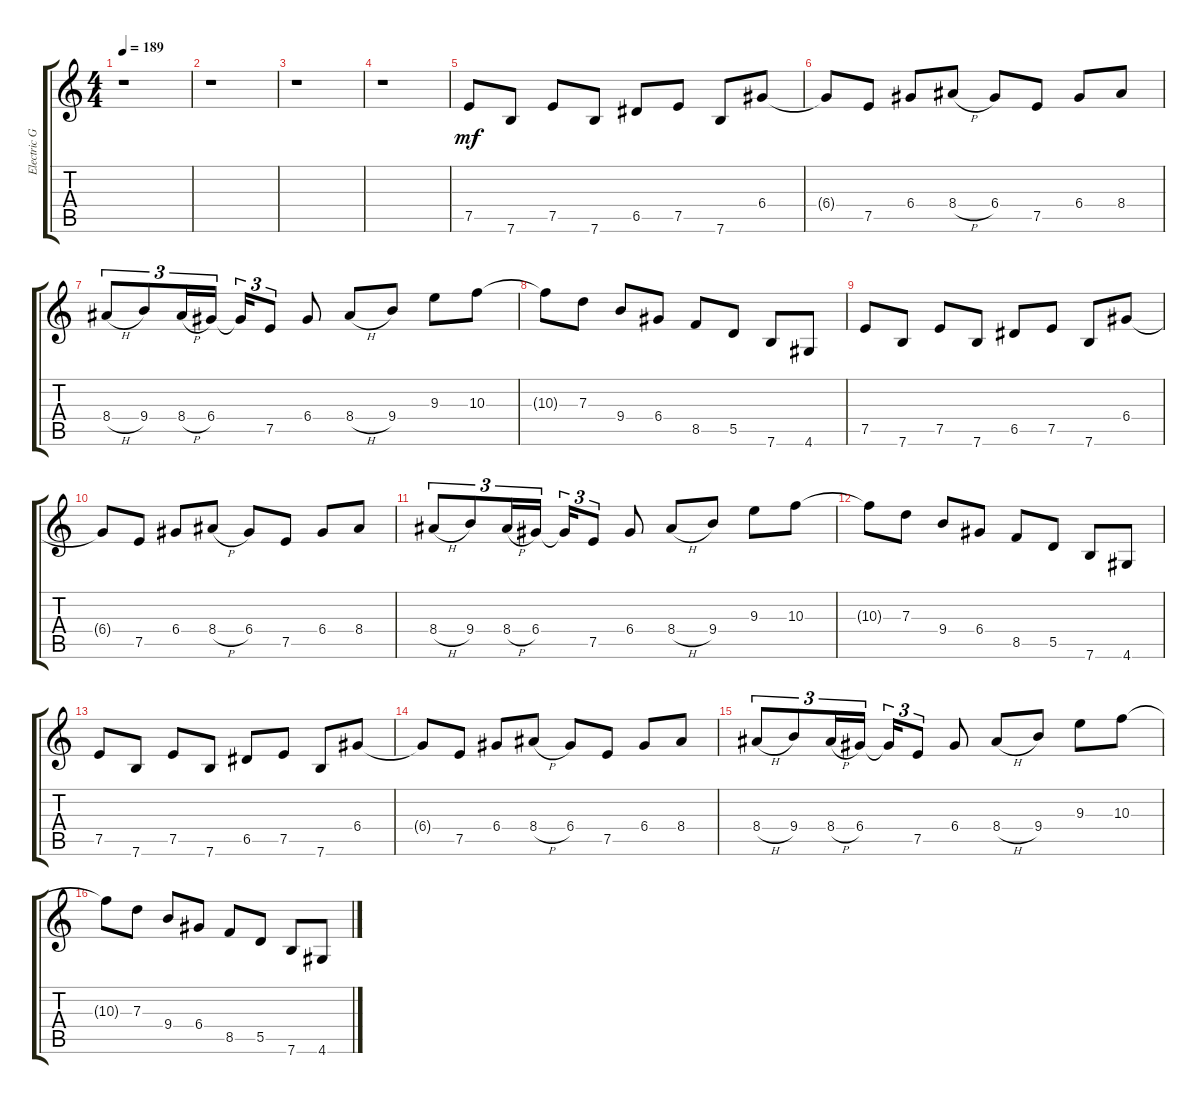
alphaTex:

\track ("Electric Guitar Left" "Electric G") {instrument distortionguitar}
\staff {score tabs}
\tuning (E4 B3 G3 D3 A2 E2) {hide}
\ts (4 4)
\tempo 189
\clef g2
\ks c
r.1{dy mf} |
r.1 |
r.1 |
r.1 |
7.5.8 7.6.8 7.5.8 7.6.8 6.5.8 7.5.8 7.6.8 6.4.8 |
6.4{t}.8 7.5.8 6.4.8 8.4{h}.8 6.4.8 7.5.8 6.4.8 8.4.8 |
8.4{h}.8{tu (3 2)} 9.4.8{tu (3 2)} 8.4{h}.16{tu (3 2)} 6.4.16{tu (3 2)} 6.4{t}.16{tu (3 2)} 7.5.8{tu (3 2)} 6.4.8 8.4{h}.8 9.4.8 9.3.8 10.3.8 |
10.3{t}.8 7.3.8 9.4.8 6.4.8 8.5.8 5.5.8 7.6.8 4.6.8 |
7.5.8 7.6.8 7.5.8 7.6.8 6.5.8 7.5.8 7.6.8 6.4.8 |
6.4{t}.8 7.5.8 6.4.8 8.4{h}.8 6.4.8 7.5.8 6.4.8 8.4.8 |
8.4{h}.8{tu (3 2)} 9.4.8{tu (3 2)} 8.4{h}.16{tu (3 2)} 6.4.16{tu (3 2)} 6.4{t}.16{tu (3 2)} 7.5.8{tu (3 2)} 6.4.8 8.4{h}.8 9.4.8 9.3.8 10.3.8 |
10.3{t}.8 7.3.8 9.4.8 6.4.8 8.5.8 5.5.8 7.6.8 4.6.8 |
7.5.8 7.6.8 7.5.8 7.6.8 6.5.8 7.5.8 7.6.8 6.4.8 |
6.4{t}.8 7.5.8 6.4.8 8.4{h}.8 6.4.8 7.5.8 6.4.8 8.4.8 |
8.4{h}.8{tu (3 2)} 9.4.8{tu (3 2)} 8.4{h}.16{tu (3 2)} 6.4.16{tu (3 2)} 6.4{t}.16{tu (3 2)} 7.5.8{tu (3 2)} 6.4.8 8.4{h}.8 9.4.8 9.3.8 10.3.8 |
10.3{t}.8 7.3.8 9.4.8 6.4.8 8.5.8 5.5.8 7.6.8 4.6.8
